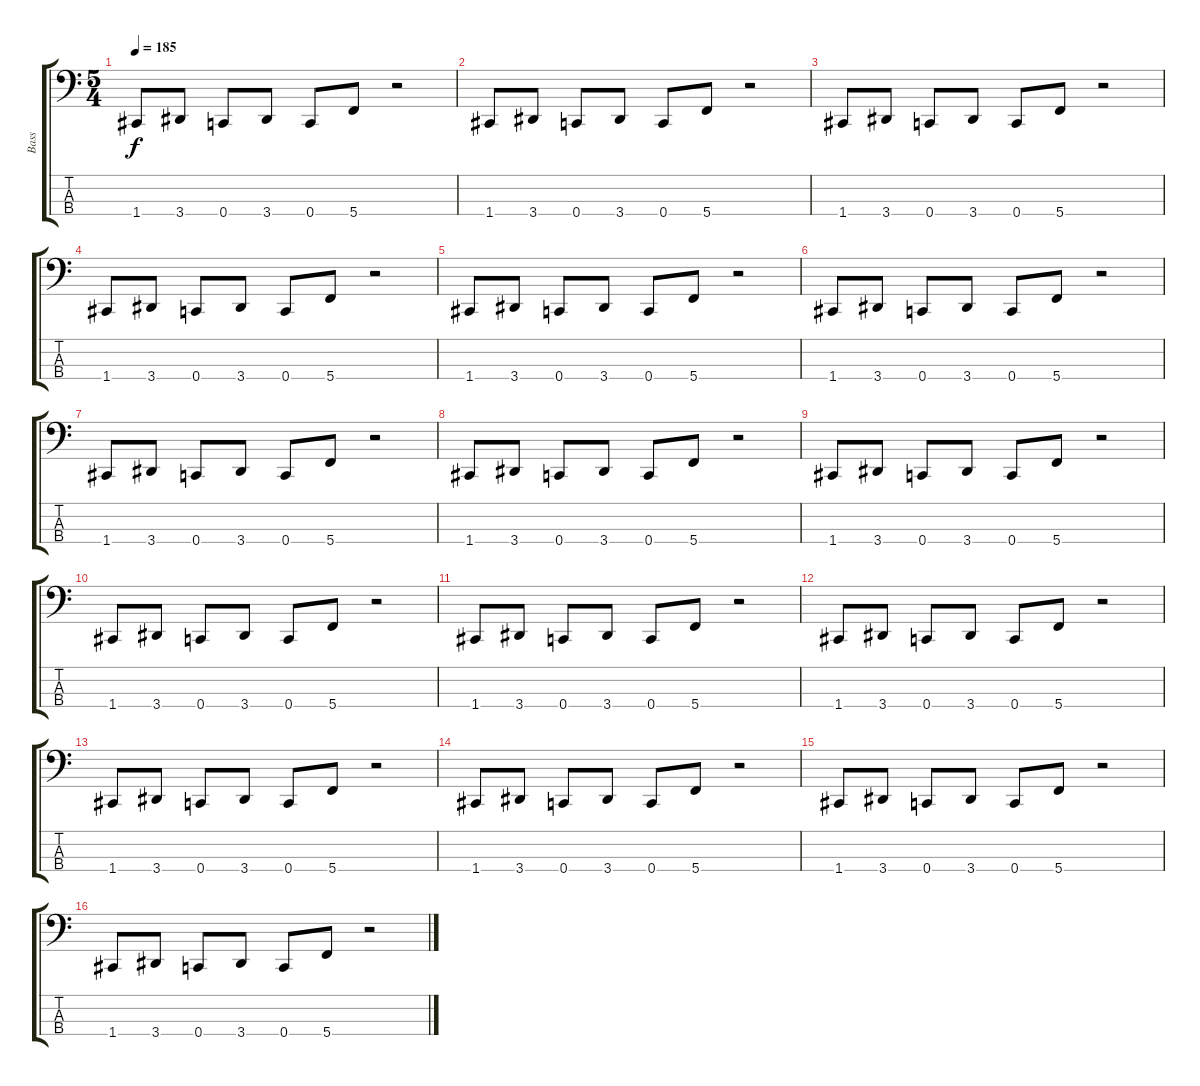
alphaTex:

\track ("Bass" "Bass") {instrument electricbassfinger}
\staff {score tabs}
\tuning (F2 C2 G1 C1) {hide}
\ts (5 4)
\tempo 185
\clef f4
\ks c
1.4.8{dy f} 3.4.8 0.4.8 3.4.8 0.4.8 5.4.8 r.2 |
1.4.8 3.4.8 0.4.8 3.4.8 0.4.8 5.4.8 r.2 |
1.4.8 3.4.8 0.4.8 3.4.8 0.4.8 5.4.8 r.2 |
1.4.8 3.4.8 0.4.8 3.4.8 0.4.8 5.4.8 r.2 |
1.4.8 3.4.8 0.4.8 3.4.8 0.4.8 5.4.8 r.2 |
1.4.8 3.4.8 0.4.8 3.4.8 0.4.8 5.4.8 r.2 |
1.4.8 3.4.8 0.4.8 3.4.8 0.4.8 5.4.8 r.2 |
1.4.8 3.4.8 0.4.8 3.4.8 0.4.8 5.4.8 r.2 |
1.4.8 3.4.8 0.4.8 3.4.8 0.4.8 5.4.8 r.2 |
1.4.8 3.4.8 0.4.8 3.4.8 0.4.8 5.4.8 r.2 |
1.4.8 3.4.8 0.4.8 3.4.8 0.4.8 5.4.8 r.2 |
1.4.8 3.4.8 0.4.8 3.4.8 0.4.8 5.4.8 r.2 |
1.4.8 3.4.8 0.4.8 3.4.8 0.4.8 5.4.8 r.2 |
1.4.8 3.4.8 0.4.8 3.4.8 0.4.8 5.4.8 r.2 |
1.4.8 3.4.8 0.4.8 3.4.8 0.4.8 5.4.8 r.2 |
1.4.8 3.4.8 0.4.8 3.4.8 0.4.8 5.4.8 r.2
